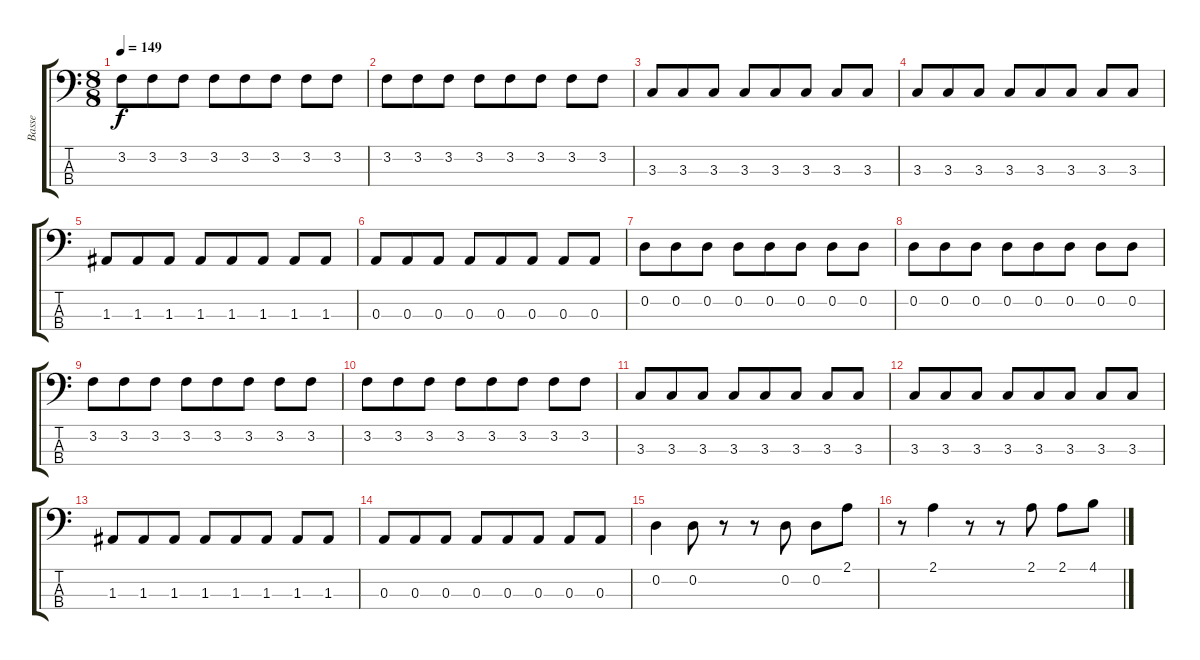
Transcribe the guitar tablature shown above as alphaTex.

\track ("Basse" "Basse") {instrument acousticbass}
\staff {score tabs}
\tuning (G2 D2 A1 E1) {hide}
\ts (8 8)
\tempo 149
\clef f4
\ks c
3.2.8{dy f} 3.2.8 3.2.8 3.2.8 3.2.8 3.2.8 3.2.8 3.2.8 |
3.2.8 3.2.8 3.2.8 3.2.8 3.2.8 3.2.8 3.2.8 3.2.8 |
3.3.8 3.3.8 3.3.8 3.3.8 3.3.8 3.3.8 3.3.8 3.3.8 |
3.3.8 3.3.8 3.3.8 3.3.8 3.3.8 3.3.8 3.3.8 3.3.8 |
1.3.8 1.3.8 1.3.8 1.3.8 1.3.8 1.3.8 1.3.8 1.3.8 |
0.3.8 0.3.8 0.3.8 0.3.8 0.3.8 0.3.8 0.3.8 0.3.8 |
0.2.8 0.2.8 0.2.8 0.2.8 0.2.8 0.2.8 0.2.8 0.2.8 |
0.2.8 0.2.8 0.2.8 0.2.8 0.2.8 0.2.8 0.2.8 0.2.8 |
3.2.8 3.2.8 3.2.8 3.2.8 3.2.8 3.2.8 3.2.8 3.2.8 |
3.2.8 3.2.8 3.2.8 3.2.8 3.2.8 3.2.8 3.2.8 3.2.8 |
3.3.8 3.3.8 3.3.8 3.3.8 3.3.8 3.3.8 3.3.8 3.3.8 |
3.3.8 3.3.8 3.3.8 3.3.8 3.3.8 3.3.8 3.3.8 3.3.8 |
1.3.8 1.3.8 1.3.8 1.3.8 1.3.8 1.3.8 1.3.8 1.3.8 |
0.3.8 0.3.8 0.3.8 0.3.8 0.3.8 0.3.8 0.3.8 0.3.8 |
0.2.4 0.2.8 r.8 r.8 0.2.8 0.2.8 2.1.8 |
r.8 2.1.4 r.8 r.8 2.1.8 2.1.8 4.1.8
